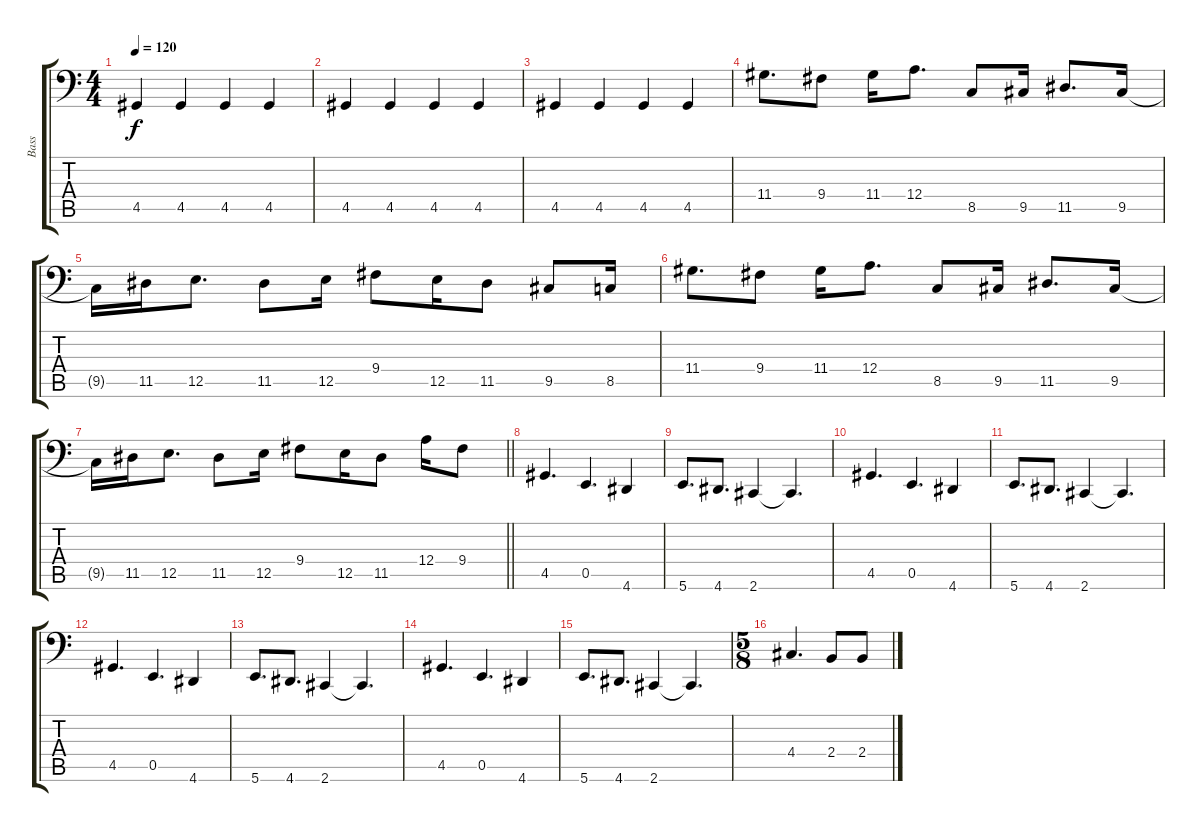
\track ("Bass" "Bass") {instrument electricbassfinger}
\staff {score tabs}
\tuning (C3 G2 D2 A1 E1 B0) {hide}
\ts (4 4)
\tempo 120
\clef f4
\ks c
4.5.4{dy f} 4.5.4 4.5.4 4.5.4 |
4.5.4 4.5.4 4.5.4 4.5.4 |
4.5.4 4.5.4 4.5.4 4.5.4 |
11.4.8{d} 9.4.8 11.4.16 12.4.8{d} 8.5.8 9.5.16 11.5.8{d} 9.5.16 |
9.5{t}.16 11.5.16 12.5.8{d} 11.5.8 12.5.16 9.4.8 12.5.16 11.5.8 9.5.8 8.5.16 |
11.4.8{d} 9.4.8 11.4.16 12.4.8{d} 8.5.8 9.5.16 11.5.8{d} 9.5.16 |
\barLineRight lightlight
9.5{t}.16 11.5.16 12.5.8{d} 11.5.8 12.5.16 9.4.8 12.5.16 11.5.8 12.4.16 9.4.8 |
4.5.4{d} 0.5.4{d} 4.6.4 |
5.6.8{d} 4.6.8{d} 2.6.4 2.6{t}.4{d} |
4.5.4{d} 0.5.4{d} 4.6.4 |
5.6.8{d} 4.6.8{d} 2.6.4 2.6{t}.4{d} |
4.5.4{d} 0.5.4{d} 4.6.4 |
5.6.8{d} 4.6.8{d} 2.6.4 2.6{t}.4{d} |
4.5.4{d} 0.5.4{d} 4.6.4 |
5.6.8{d} 4.6.8{d} 2.6.4 2.6{t}.4{d} |
\ts (5 8)
4.4.4{d} 2.4.8 2.4.8
